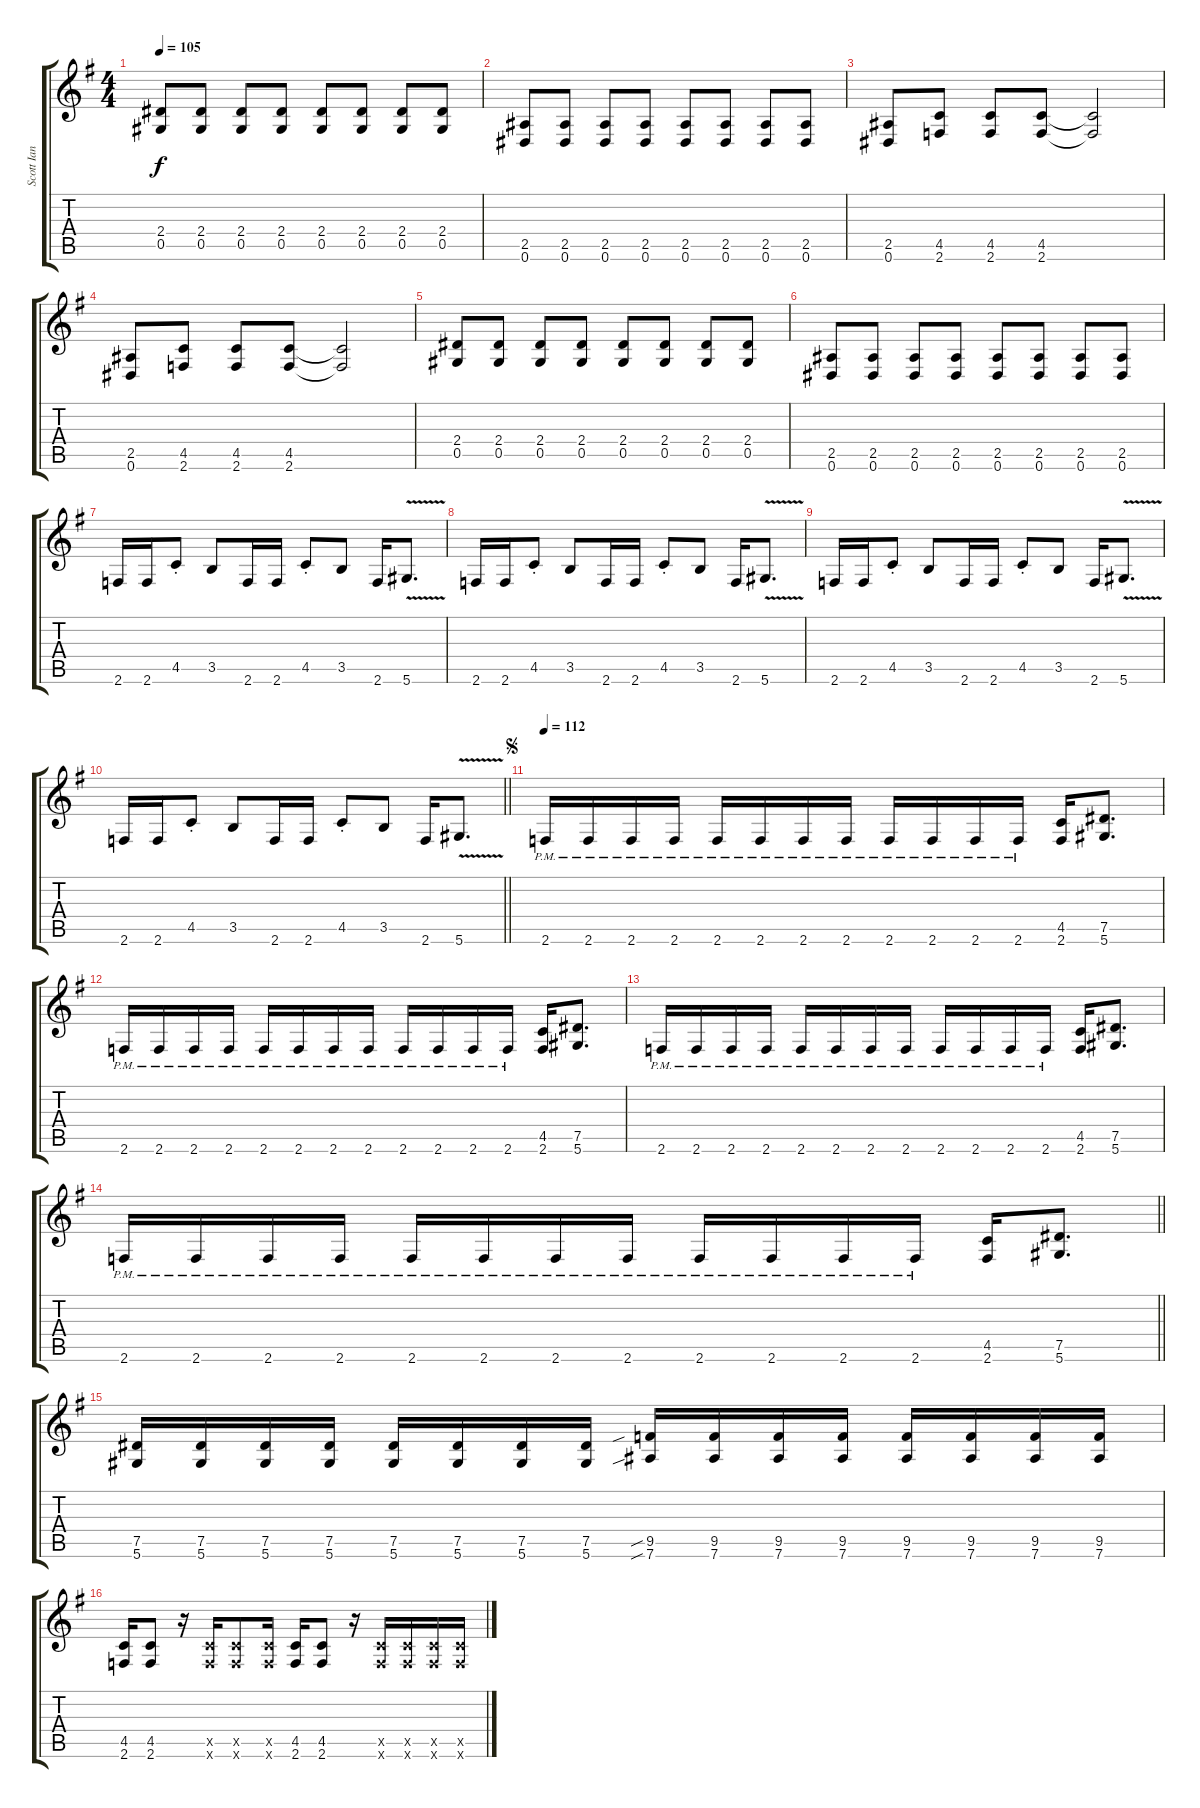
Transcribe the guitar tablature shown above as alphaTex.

\track ("Scott Ian" "Scott Ian") {instrument distortionguitar}
\staff {score tabs}
\tuning (Eb4 Bb3 Gb3 Db3 Ab2 Eb2) {hide}
\ts (4 4)
\tempo 105
\clef g2
\ks g
(2.4 0.5).8{dy f} (2.4 0.5).8 (2.4 0.5).8 (2.4 0.5).8 (2.4 0.5).8 (2.4 0.5).8 (2.4 0.5).8 (2.4 0.5).8 |
(2.5 0.6).8 (2.5 0.6).8 (2.5 0.6).8 (2.5 0.6).8 (2.5 0.6).8 (2.5 0.6).8 (2.5 0.6).8 (2.5 0.6).8 |
(2.5 0.6).8 (4.5 2.6).8 (4.5 2.6).8 (4.5 2.6).8 (4.5{t} 2.6{t}).2 |
(2.5 0.6).8 (4.5 2.6).8 (4.5 2.6).8 (4.5 2.6).8 (4.5{t} 2.6{t}).2 |
(2.4 0.5).8 (2.4 0.5).8 (2.4 0.5).8 (2.4 0.5).8 (2.4 0.5).8 (2.4 0.5).8 (2.4 0.5).8 (2.4 0.5).8 |
(2.5 0.6).8 (2.5 0.6).8 (2.5 0.6).8 (2.5 0.6).8 (2.5 0.6).8 (2.5 0.6).8 (2.5 0.6).8 (2.5 0.6).8 |
2.6.16 2.6.16 4.5{st}.8 3.5.8 2.6.16 2.6.16 4.5{st}.8 3.5.8 2.6.16 5.6{v}.8{d} |
2.6.16 2.6.16 4.5{st}.8 3.5.8 2.6.16 2.6.16 4.5{st}.8 3.5.8 2.6.16 5.6{v}.8{d} |
2.6.16 2.6.16 4.5{st}.8 3.5.8 2.6.16 2.6.16 4.5{st}.8 3.5.8 2.6.16 5.6{v}.8{d} |
\barLineRight lightlight
2.6.16 2.6.16 4.5{st}.8 3.5.8 2.6.16 2.6.16 4.5{st}.8 3.5.8 2.6.16 5.6{v}.8{d} |
\jump segno
\tempo 112
2.6{pm}.16 2.6{pm}.16 2.6{pm}.16 2.6{pm}.16 2.6{pm}.16 2.6{pm}.16 2.6{pm}.16 2.6{pm}.16 2.6{pm}.16 2.6{pm}.16 2.6{pm}.16 2.6{pm}.16 (4.5 2.6).16 (7.5 5.6).8{d} |
2.6{pm}.16 2.6{pm}.16 2.6{pm}.16 2.6{pm}.16 2.6{pm}.16 2.6{pm}.16 2.6{pm}.16 2.6{pm}.16 2.6{pm}.16 2.6{pm}.16 2.6{pm}.16 2.6{pm}.16 (4.5 2.6).16 (7.5 5.6).8{d} |
2.6{pm}.16 2.6{pm}.16 2.6{pm}.16 2.6{pm}.16 2.6{pm}.16 2.6{pm}.16 2.6{pm}.16 2.6{pm}.16 2.6{pm}.16 2.6{pm}.16 2.6{pm}.16 2.6{pm}.16 (4.5 2.6).16 (7.5 5.6).8{d} |
\barLineRight lightlight
2.6{pm}.16 2.6{pm}.16 2.6{pm}.16 2.6{pm}.16 2.6{pm}.16 2.6{pm}.16 2.6{pm}.16 2.6{pm}.16 2.6{pm}.16 2.6{pm}.16 2.6{pm}.16 2.6{pm}.16 (4.5 2.6).16 (7.5 5.6).8{d} |
(7.5 5.6).16 (7.5 5.6).16 (7.5 5.6).16 (7.5 5.6).16 (7.5 5.6).16 (7.5 5.6).16 (7.5 5.6).16 (7.5 5.6).16 (9.5{sib} 7.6{sib}).16 (9.5 7.6).16 (9.5 7.6).16 (9.5 7.6).16 (9.5 7.6).16 (9.5 7.6).16 (9.5 7.6).16 (9.5 7.6).16 |
(4.5 2.6).16 (4.5 2.6).8 r.16 (4.5{x} 2.6{x}).16 (4.5{x} 2.6{x}).8 (4.5{x} 2.6{x}).16 (4.5 2.6).16 (4.5 2.6).8 r.16 (4.5{x} 2.6{x}).16 (4.5{x} 2.6{x}).16 (4.5{x} 2.6{x}).16 (4.5{x} 2.6{x}).16
